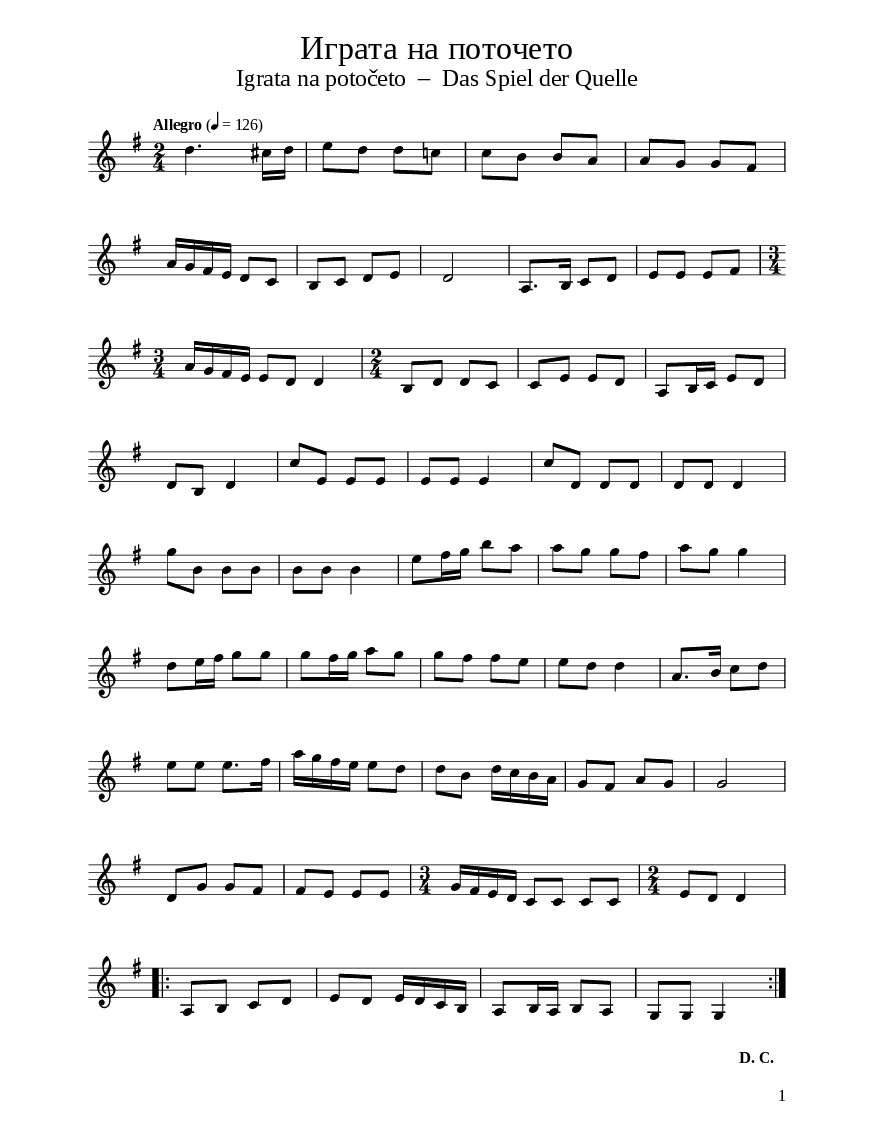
\version "2.24.1"

% include paper part and global functions
\include "include/globals.ily"

\bookpart {
  \label #'ref172
  \tocItem \markup "Играта на поточето – Igrata na potočeto"
  \paper {
    print-all-headers = ##t
    print-page-number = ##t
    print-first-page-number = ##t

    % put page numbers on the bottom
    oddHeaderMarkup = \markup ""
    evenHeaderMarkup = \markup ""
    oddFooterMarkup = \markup
    \fill-line {
      ""
      \if \should-print-page-number \fromproperty #'page:page-number-string
    }
    evenFooterMarkup = \markup
    \fill-line {
      \if \should-print-page-number \fromproperty #'page:page-number-string
      ""
    }

    left-margin = 1.5\cm
    right-margin = 1.5\cm
    top-margin = 1.6\cm
    bottom-margin = 1.2\cm
    ragged-bottom = ##t % do not spread the staves to fill the whole vertical space

    % change distance between staves
    system-system-spacing =
    #'((basic-distance . 10.5)
       (minimum-distance . 6)
       (padding . 1)
       (stretchability . 10.5))
  }

  \header {
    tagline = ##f
  }

  \score {
    \include "include/score-layout.ily"

    \new Voice \absolute {
      \clef treble
      \key g \major
      \time 2/4
      \tempoFunc "Allegro" 4 "126"
      %\autoBeamOff
      d''4. cis''16 d''16 | % 2
      e''8 d''8 d''8 c''!8 | % 3
      c''8 b'8 b'8 a'8 | % 4
      a'8 g'8 g'8 fis'8 \break | % 5
      a'16 g'16 fis'16 e'16 d'8 c'8 | % 6
      b8 c'8 d'8 e'8 | % 7
      d'2 | % 8
      a8. b16 c'8 d'8 | % 9
      e'8 e'8 e'8 fis'8 \break

      \time 3/4  a'16 g'16 fis'16 e'16 e'8 d'8 d'4 | % 11
      \time 2/4  b8 d'8 d'8 c'8 | % 12
      c'8 e'8 e'8 d'8 | % 13
      a8 b16 c'16 e'8 d'8 \break | % 14
      d'8 b8 d'4 | % 15
      c''8 e'8 e'8 e'8 | % 16
      e'8 e'8 e'4 | % 17
      c''8 d'8 d'8 d'8 | % 18
      d'8 d'8 d'4 \break | % 19
      g''8 b'8 b'8 b'8 |
      b'8 b'8 b'4 | % 21
      e''8 fis''16 g''16 b''8 a''8 | % 22
      a''8 g''8 g''8 fis''8 | % 23
      a''8 g''8 g''4 \break | % 24
      d''8 e''16 fis''16 g''8 g''8 | % 25
      g''8 fis''16 g''16 a''8 g''8 | % 26
      g''8 fis''8 fis''8 e''8 | % 27
      e''8 d''8 d''4 | % 28
      a'8. b'16 c''8 d''8 \break | % 29
      e''8 e''8 e''8. fis''16 |
      a''16 g''16 fis''16 e''16 e''8 d''8 | % 31
      d''8 b'8 d''16 c''16 b'16 a'16 | % 32
      g'8 fis'8 a'8 g'8 | % 33
      g'2 \break | % 34
      d'8 g'8 g'8 fis'8 | % 35
      fis'8 e'8 e'8 e'8 | % 36
      \time 3/4  g'16 fis'16 e'16 d'16 \autoBeamOff c'8 [c'8] c'8 [c'8] | \autoBeamOn % 37 
      \time 2/4  e'8 d'8 d'4 \break | % 38
      \repeat volta 2 {
        a8 b8 c'8 d'8 | % 39
        e'8 d'8 e'16 d'16 c'16 b16 |
        a8 b16 a16 b8 a8 | % 41
        g8 g8 g4
      }
    }

    %\addlyrics {}
    %\addlyrics {}

    \header {
      title = \titleFunc "Играта на поточето" "Igrata na potočeto  –  Das Spiel der Quelle"
    }

    \midi{}

  } % score

  \markup \dc-one "D. C."

  % include foreign translation(s) of the song
 % \include "lyrics_de/000_empty_template_lyrics_de.ly"

} % bookpart

% Più mosso
%
